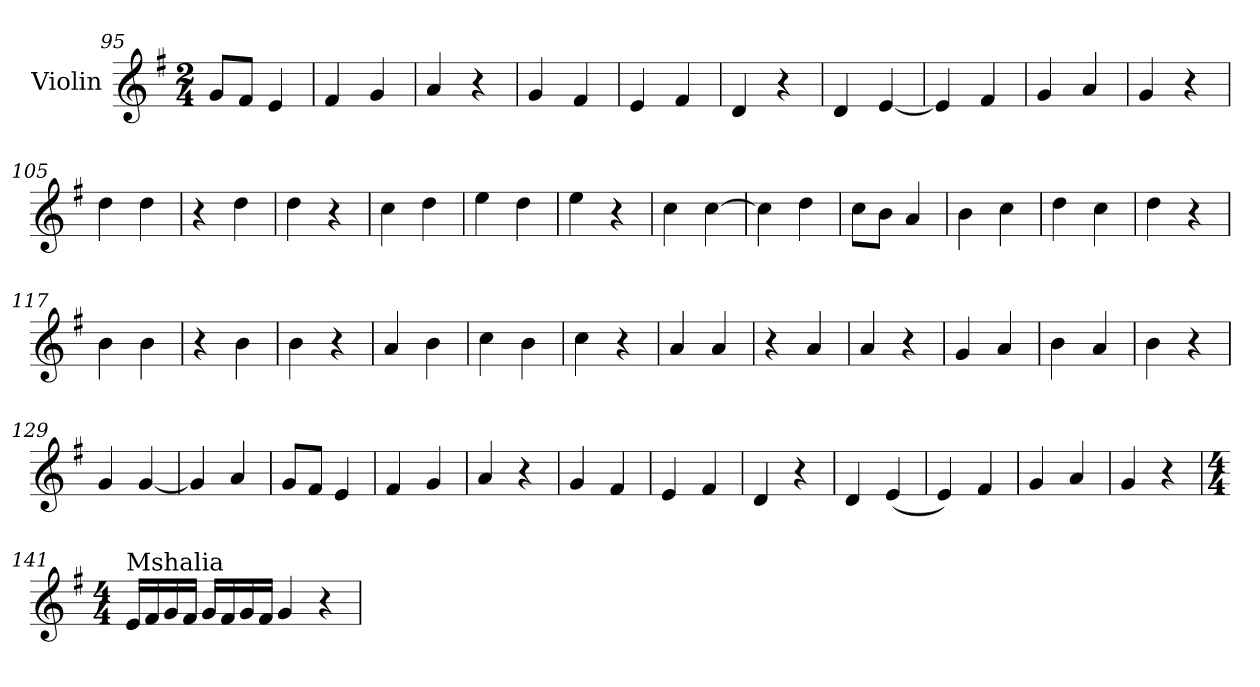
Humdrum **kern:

**kern
*part1
*staff1
*I"Violin
!!LO:LB:g=z
*clefG2
*k[f#]
*G:
*M2/4
=95
8g/L
8f#/J
4e/
=96
4f#/
4g/
=97
4a/
4r
=98
4g/
4f#/
=99
4e/
4f#/
=100
4d/
4r
=101
4d/
[4e/
=102
4e/]
4f#/
=103
4g/
4a/
=104
4g/
4r
!!LO:LB:g=z
=105
4dd\
4dd\
=106
4r
4dd\
=107
4dd\
4r
=108
4cc\
4dd\
=109
4ee\
4dd\
=110
4ee\
4r
=111
4cc\
[4cc\
=112
4cc\]
4dd\
=113
8cc\L
8b\J
4a/
=114
4b\
4cc\
!!LO:PB:g=z
=115
4dd\
4cc\
=116
4dd\
4r
=117
4b\
4b\
=118
4r
4b\
=119
4b\
4r
=120
4a/
4b\
=121
4cc\
4b\
=122
4cc\
4r
=123
4a/
4a/
=124
4r
4a/
!!LO:LB:g=z
=125
4a/
4r
=126
4g/
4a/
=127
4b\
4a/
=128
4b\
4r
=129
4g/
[4g/
=130
4g/]
4a/
=131
8g/L
8f#/J
4e/
=132
4f#/
4g/
=133
4a/
4r
=134
4g/
4f#/
!!LO:LB:g=z
=135
4e/
4f#/
=136
4d/
4r
=137
4d/
(<4e/
=138
4e/)
4f#/
=139
4g/
4a/
=140
4g/
4r
=141
*M4/4
*MM90
!LO:TX:a:t=Mshalia
16ei/LL
16f#i/
16gi/
16f#/JJ
16g/LL
16f#/
16g/
16f#/JJ
4g/
4r
=
*-
